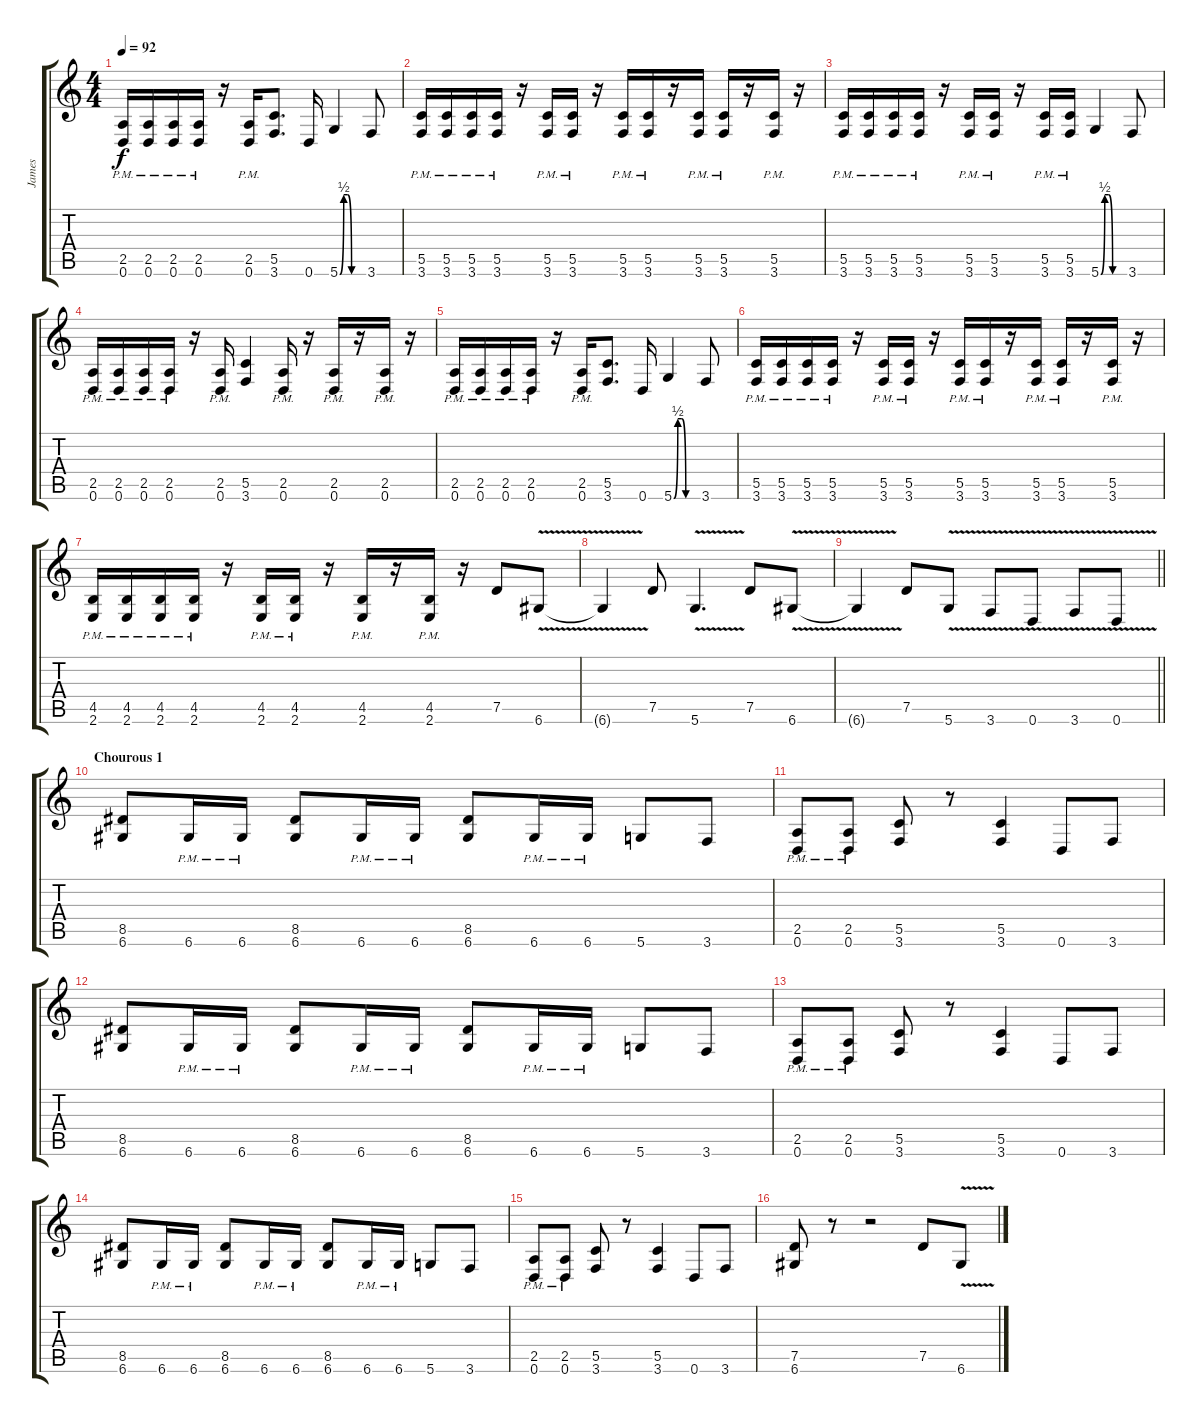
\track ("James" "James") {instrument distortionguitar}
\staff {score tabs}
\tuning (D4 A3 F3 C3 G2 D2) {hide}
\ts (4 4)
\tempo 92
\clef g2
\ks c
(2.5{pm} 0.6{pm}).16{dy f} (2.5{pm} 0.6{pm}).16 (2.5{pm} 0.6{pm}).16 (2.5{pm} 0.6{pm}).16 r.16 (2.5{pm} 0.6{pm}).16 (5.5 3.6).8{d} 0.6.16 5.6{be (custom 0 0 10 2 20 2 30 0 60 0)}.4 3.6.8 |
(5.5{pm} 3.6{pm}).16 (5.5{pm} 3.6{pm}).16 (5.5{pm} 3.6{pm}).16 (5.5{pm} 3.6{pm}).16 r.16 (5.5{pm} 3.6{pm}).16 (5.5{pm} 3.6{pm}).16 r.16 (5.5{pm} 3.6{pm}).16 (5.5{pm} 3.6{pm}).16 r.16 (5.5{pm} 3.6{pm}).16 (5.5{pm} 3.6{pm}).16 r.16 (5.5{pm} 3.6{pm}).16 r.16 |
(5.5{pm} 3.6{pm}).16 (5.5{pm} 3.6{pm}).16 (5.5{pm} 3.6{pm}).16 (5.5{pm} 3.6{pm}).16 r.16 (5.5{pm} 3.6{pm}).16 (5.5{pm} 3.6{pm}).16 r.16 (5.5{pm} 3.6{pm}).16 (5.5{pm} 3.6{pm}).16 5.6{be (custom 0 0 10 2 20 2 30 0 60 0)}.4 3.6.8 |
(2.5{pm} 0.6{pm}).16 (2.5{pm} 0.6{pm}).16 (2.5{pm} 0.6{pm}).16 (2.5{pm} 0.6{pm}).16 r.16 (2.5{pm} 0.6{pm}).16 (5.5 3.6).4 (2.5{pm} 0.6{pm}).16 r.16 (2.5{pm} 0.6{pm}).16 r.16 (2.5{pm} 0.6{pm}).16 r.16 |
(2.5{pm} 0.6{pm}).16 (2.5{pm} 0.6{pm}).16 (2.5{pm} 0.6{pm}).16 (2.5{pm} 0.6{pm}).16 r.16 (2.5{pm} 0.6{pm}).16 (5.5 3.6).8{d} 0.6.16 5.6{be (custom 0 0 10 2 20 2 30 0 60 0)}.4 3.6.8 |
(5.5{pm} 3.6{pm}).16 (5.5{pm} 3.6{pm}).16 (5.5{pm} 3.6{pm}).16 (5.5{pm} 3.6{pm}).16 r.16 (5.5{pm} 3.6{pm}).16 (5.5{pm} 3.6{pm}).16 r.16 (5.5{pm} 3.6{pm}).16 (5.5{pm} 3.6{pm}).16 r.16 (5.5{pm} 3.6{pm}).16 (5.5{pm} 3.6{pm}).16 r.16 (5.5{pm} 3.6{pm}).16 r.16 |
(4.5{pm} 2.6{pm}).16 (4.5{pm} 2.6{pm}).16 (4.5{pm} 2.6{pm}).16 (4.5{pm} 2.6{pm}).16 r.16 (4.5{pm} 2.6{pm}).16 (4.5{pm} 2.6{pm}).16 r.16 (4.5{pm} 2.6{pm}).16 r.16 (4.5{pm} 2.6{pm}).16 r.16 7.5.8 6.6{v}.8 |
6.6{t}.4 7.5.8 5.6{v}.4{d} 7.5.8 6.6{v}.8 |
\barLineRight lightlight
6.6{t}.4 7.5.8 5.6{v}.8 3.6{v}.8 0.6{v}.8 3.6{v}.8 0.6{v}.8 |
\section ("" "Chourous 1")
(8.5 6.6).8 6.6{pm}.16 6.6{pm}.16 (8.5 6.6).8 6.6{pm}.16 6.6{pm}.16 (8.5 6.6).8 6.6{pm}.16 6.6{pm}.16 5.6.8 3.6.8 |
(2.5{pm} 0.6{pm}).8 (2.5{pm} 0.6{pm}).8 (5.5 3.6).8 r.8 (5.5 3.6).4 0.6.8 3.6.8 |
(8.5 6.6).8 6.6{pm}.16 6.6{pm}.16 (8.5 6.6).8 6.6{pm}.16 6.6{pm}.16 (8.5 6.6).8 6.6{pm}.16 6.6{pm}.16 5.6.8 3.6.8 |
(2.5{pm} 0.6{pm}).8 (2.5{pm} 0.6{pm}).8 (5.5 3.6).8 r.8 (5.5 3.6).4 0.6.8 3.6.8 |
(8.5 6.6).8 6.6{pm}.16 6.6{pm}.16 (8.5 6.6).8 6.6{pm}.16 6.6{pm}.16 (8.5 6.6).8 6.6{pm}.16 6.6{pm}.16 5.6.8 3.6.8 |
(2.5{pm} 0.6{pm}).8 (2.5{pm} 0.6{pm}).8 (5.5 3.6).8 r.8 (5.5 3.6).4 0.6.8 3.6.8 |
(7.5 6.6).8 r.8 r.2 7.5.8{volume 7} 6.6{v}.8
